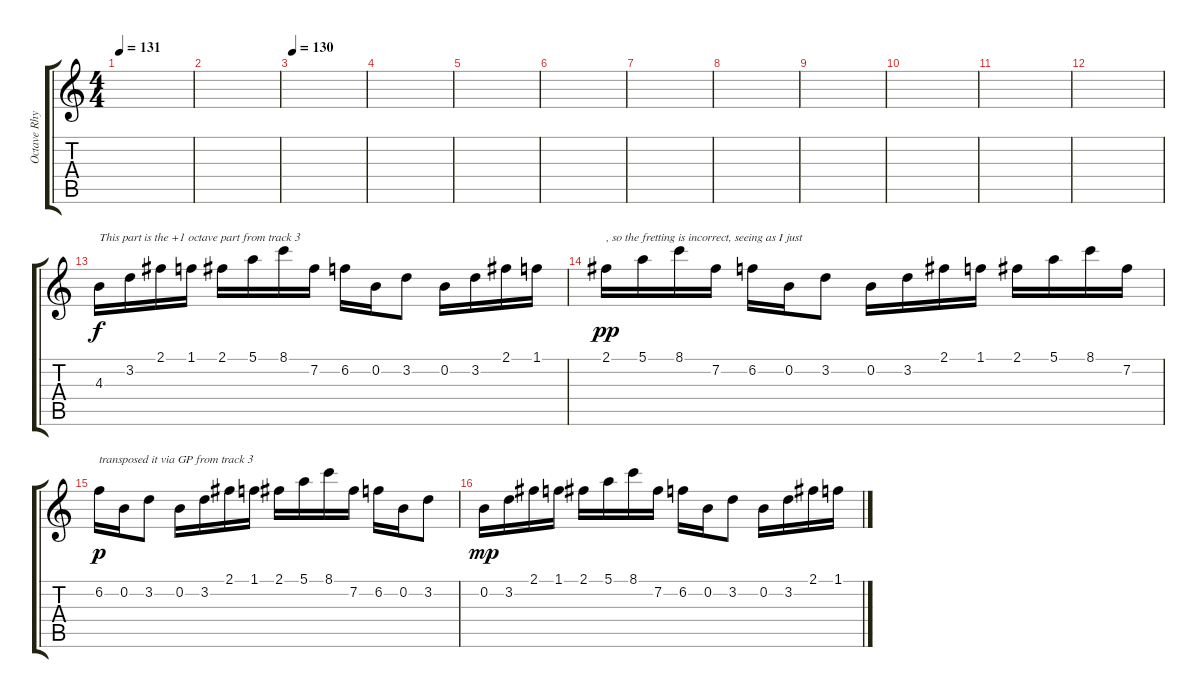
\track ("Octave Rhythm" "Octave Rhy") {instrument overdrivenguitar}
\staff {score tabs}
\tuning (E4 B3 G3 D3 A2 E2) {hide}
\ts (4 4)
\tempo 131
\clef g2
\ks c
|
|
\tempo 130
|
|
|
|
|
|
|
|
|
|
4.3.16{txt "This part is the +1 octave part from track 3"} 3.2.16 2.1.16 1.1.16 2.1.16 5.1.16 8.1.16 7.2.16 6.2.16 0.2.16 3.2.8 0.2.16 3.2.16 2.1.16 1.1.16 |
2.1.16{txt ", so the fretting is incorrect, seeing as I just" dy pp} 5.1.16 8.1.16 7.2.16 6.2.16 0.2.16 3.2.8 0.2.16 3.2.16 2.1.16 1.1.16 2.1.16 5.1.16 8.1.16 7.2.16 |
6.2.16{txt "transposed it via GP from track 3" dy p} 0.2.16 3.2.8 0.2.16 3.2.16 2.1.16 1.1.16 2.1.16 5.1.16 8.1.16 7.2.16 6.2.16 0.2.16 3.2.8 |
0.2.16{dy mp} 3.2.16 2.1.16 1.1.16 2.1.16 5.1.16 8.1.16 7.2.16 6.2.16 0.2.16 3.2.8 0.2.16 3.2.16 2.1.16 1.1.16
